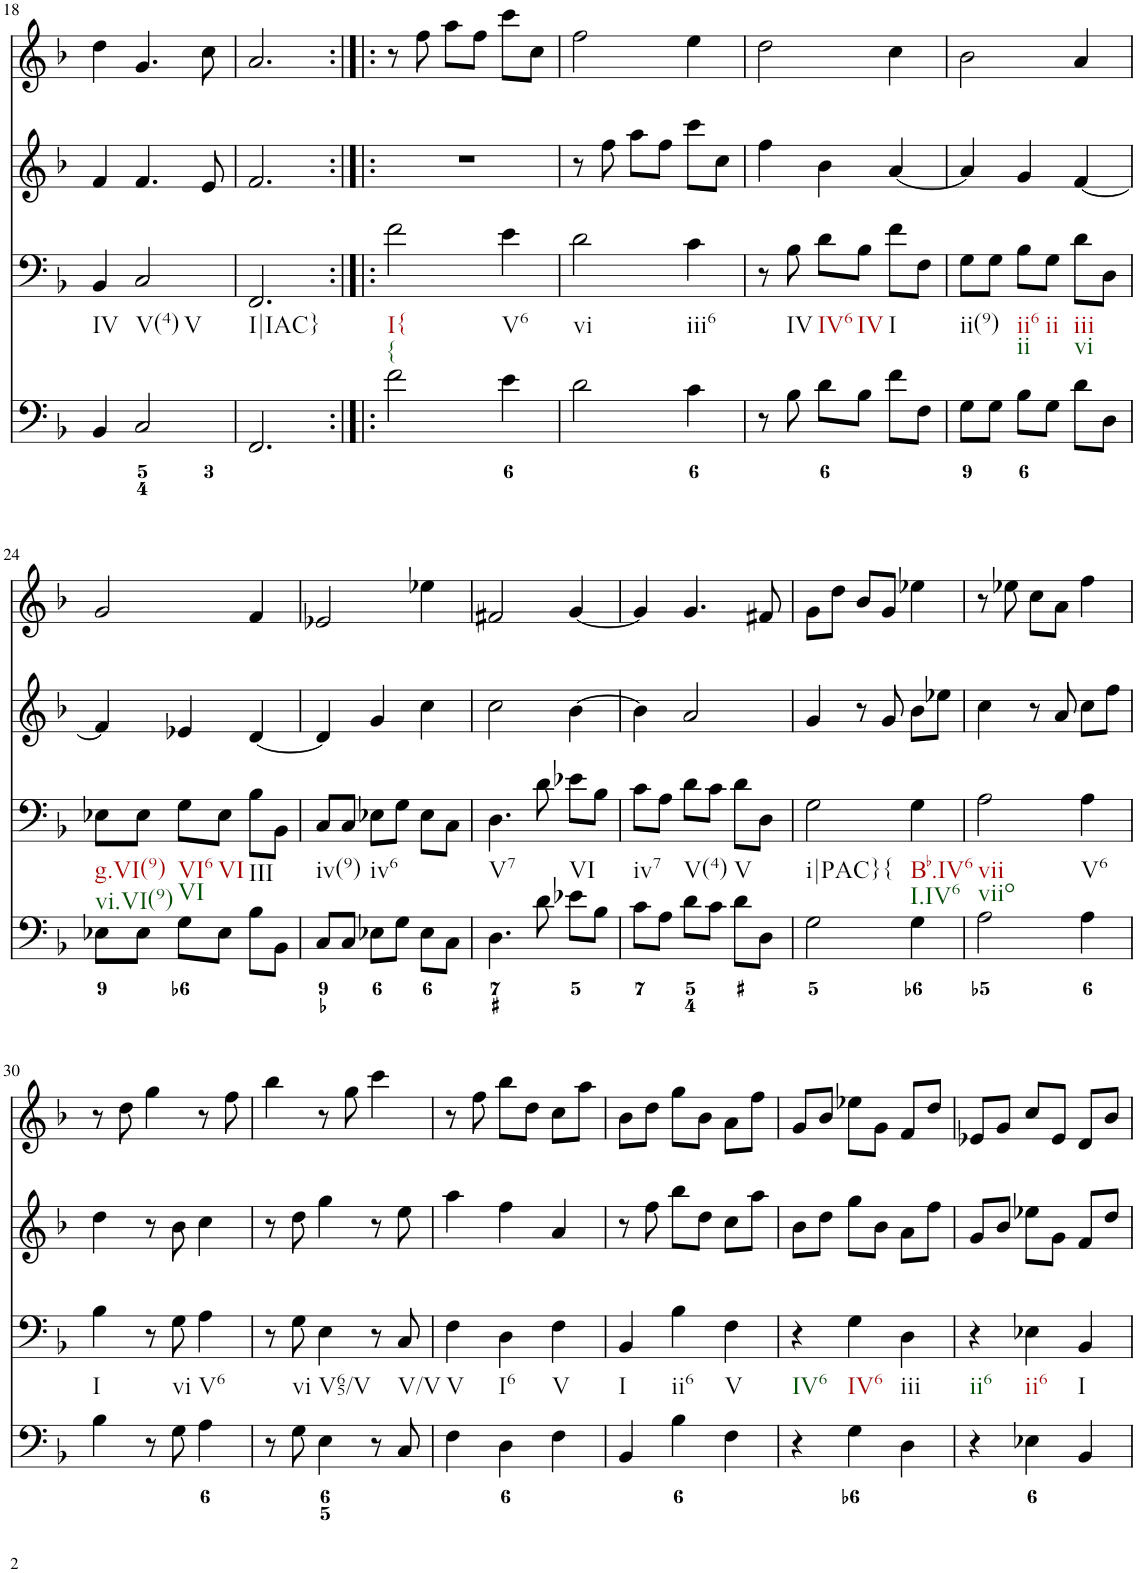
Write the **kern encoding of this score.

**kern	**kern	**kern	**kern
*part4	*part3	*part2	*part1
*staff4	*staff3	*staff2	*staff1
*I"Piano	*I"Piano	*I"Piano	*I"Piano
*I'Pno	*I'Pno	*I'Pno	*I'Pno
!!LO:PB:g=z
*clefF4	*clefF4	*clefG2	*clefG2
*k[b-]	*k[b-]	*k[b-]	*k[b-]
*F:	*F:	*F:	*F:
*M3/4	*M3/4	*M3/4	*M3/4
=18	=18	=18	=18
!	!LO:TX:b:t=IV	!	!
4BB-/	4BB-/	4f/	4dd\
!	!LO:TX:b:t=V(4)	!	!
!	!LO:TX:b:t=V	!	!
2C/	2C/	4.f/	4.g/
.	.	8e/	8cc\
=19	=19	=19	=19
!	!LO:TX:b:t=I|IAC}	!	!
2.FF/	2.FF/	2.f/	2.a/
=20:|!|:	=20:|!|:	=20:|!|:	=20:|!|:
!	!LO:TX:b:t=I{	!	!
!	!LO:TX:b:t={	!	!
2f\	2f\	2.r	8r
.	.	.	8ff\
.	.	.	8aa\L
.	.	.	8ff\J
!	!LO:TX:b:t=V6	!	!
4e\	4e\	.	8ccc\L
.	.	.	8cc\J
=21	=21	=21	=21
!	!LO:TX:b:t=vi	!	!
2d\	2d\	8r	2ff\
.	.	8ff\	.
.	.	8aa\L	.
.	.	8ff\J	.
!	!LO:TX:b:t=iii6	!	!
4c\	4c\	8ccc\L	4ee\
.	.	8cc\J	.
=22	=22	=22	=22
8r	8r	4ff\	2dd\
!	!LO:TX:b:t=IV	!	!
8B-\	8B-\	.	.
!	!LO:TX:b:t=IV6	!	!
8d\L	8d\L	4b-\	.
!	!LO:TX:b:t=IV	!	!
8B-\J	8B-\J	.	.
!	!LO:TX:b:t=I	!	!
8f\L	8f\L	[4a/	4cc\
8F\J	8F\J	.	.
=23	=23	=23	=23
!	!LO:TX:b:t=ii(9)	!	!
8G\L	8G\L	4a/]	2b-\
8G\J	8G\J	.	.
!	!LO:TX:b:t=ii6	!	!
!	!LO:TX:b:t=ii	!	!
8B-\L	8B-\L	4g/	.
!	!LO:TX:b:t=ii	!	!
8G\J	8G\J	.	.
!	!LO:TX:b:t=iii	!	!
!	!LO:TX:b:t=vi	!	!
8d\L	8d\L	[4f/	4a/
8D\J	8D\J	.	.
!!LO:LB:g=z
=24	=24	=24	=24
!	!LO:TX:b:t=g.VI(9)	!	!
!	!LO:TX:b:t=vi.VI(9)	!	!
8E-X\L	8E-X\L	4f/]	2g/
8E-\J	8E-\J	.	.
!	!LO:TX:b:t=VI6	!	!
!	!LO:TX:b:t=VI	!	!
8G\L	8G\L	4e-X/	.
!	!LO:TX:b:t=VI	!	!
8E-\J	8E-\J	.	.
!	!LO:TX:b:t=III	!	!
8B-\L	8B-\L	[4d/	4f/
8BB-\J	8BB-\J	.	.
=25	=25	=25	=25
!	!LO:TX:b:t=iv(9)	!	!
8C/L	8C/L	4d/]	2e-X/
8C/J	8C/J	.	.
!	!LO:TX:b:t=iv6	!	!
8E-X\L	8E-X\L	4g/	.
8G\J	8G\J	.	.
8E-\L	8E-\L	4cc\	4ee-X\
8C\J	8C\J	.	.
=26	=26	=26	=26
!	!LO:TX:b:t=V7	!	!
4.D\	4.D\	2cc\	2f#X/
8d\	8d\	.	.
!	!LO:TX:b:t=VI	!	!
8e-X\L	8e-X\L	[4b-\	[4g/
8B-\J	8B-\J	.	.
=27	=27	=27	=27
!	!LO:TX:b:t=iv7	!	!
8c\L	8c\L	4b-\]	4g/]
8A\J	8A\J	.	.
!	!LO:TX:b:t=V(4)	!	!
8d\L	8d\L	2a/	4.g/
8c\J	8c\J	.	.
!	!LO:TX:b:t=V	!	!
8d\L	8d\L	.	.
8D\J	8D\J	.	8f#X/
=28	=28	=28	=28
!	!LO:TX:b:t=i|PAC}{	!	!
2G\	2G\	4g/	8g\L
.	.	.	8dd\J
.	.	8r	8b-/L
.	.	8g/	8g/J
!	!LO:TX:b:t=Bb.IV6	!	!
!	!LO:TX:b:t=I.IV6	!	!
4G\	4G\	8b-\L	4ee-X\
.	.	8ee-X\J	.
=29	=29	=29	=29
!	!LO:TX:b:t=vii	!	!
!	!LO:TX:b:t=viio	!	!
2A\	2A\	4cc\	8r
.	.	.	8ee-X\
.	.	8r	8cc\L
.	.	8a/	8a\J
!	!LO:TX:b:t=V6	!	!
4A\	4A\	8cc\L	4ff\
.	.	8ff\J	.
!!LO:LB:g=z
=30	=30	=30	=30
!	!LO:TX:b:t=I	!	!
4B-\	4B-\	4dd\	8r
.	.	.	8dd\
8r	8r	8r	4gg\
!	!LO:TX:b:t=vi	!	!
8G\	8G\	8b-\	.
!	!LO:TX:b:t=V6	!	!
4A\	4A\	4cc\	8r
.	.	.	8ff\
=31	=31	=31	=31
8r	8r	8r	4bb-\
!	!LO:TX:b:t=vi	!	!
8G\	8G\	8dd\	.
!	!LO:TX:b:t=V65/V	!	!
4E\	4E\	4gg\	8r
.	.	.	8gg\
8r	8r	8r	4ccc\
!	!LO:TX:b:t=V/V	!	!
8C/	8C/	8ee\	.
=32	=32	=32	=32
!	!LO:TX:b:t=V	!	!
4F\	4F\	4aa\	8r
.	.	.	8ff\
!	!LO:TX:b:t=I6	!	!
4D\	4D\	4ff\	8bb-\L
.	.	.	8dd\J
!	!LO:TX:b:t=V	!	!
4F\	4F\	4a/	8cc\L
.	.	.	8aa\J
=33	=33	=33	=33
!	!LO:TX:b:t=I	!	!
4BB-/	4BB-/	8r	8b-\L
.	.	8ff\	8dd\J
!	!LO:TX:b:t=ii6	!	!
4B-\	4B-\	8bb-\L	8gg\L
.	.	8dd\J	8b-\J
!	!LO:TX:b:t=V	!	!
4F\	4F\	8cc\L	8a\L
.	.	8aa\J	8ff\J
=34	=34	=34	=34
!	!LO:TX:b:t=IV6	!	!
4r	4r	8b-\L	8g/L
.	.	8dd\J	8b-/J
!	!LO:TX:b:t=IV6	!	!
4G\	4G\	8gg\L	8ee-X\L
.	.	8b-\J	8g\J
!	!LO:TX:b:t=iii	!	!
4D\	4D\	8a\L	8f/L
.	.	8ff\J	8dd/J
=35	=35	=35	=35
!	!LO:TX:b:t=ii6	!	!
4r	4r	8g/L	8e-X/L
.	.	8b-/J	8g/J
!	!LO:TX:b:t=ii6	!	!
4E-X\	4E-X\	8ee-X\L	8cc/L
.	.	8g\J	8e-/J
!	!LO:TX:b:t=I	!	!
4BB-/	4BB-/	8f/L	8d/L
.	.	8dd/J	8b-/J
=	=	=	=
*-	*-	*-	*-
